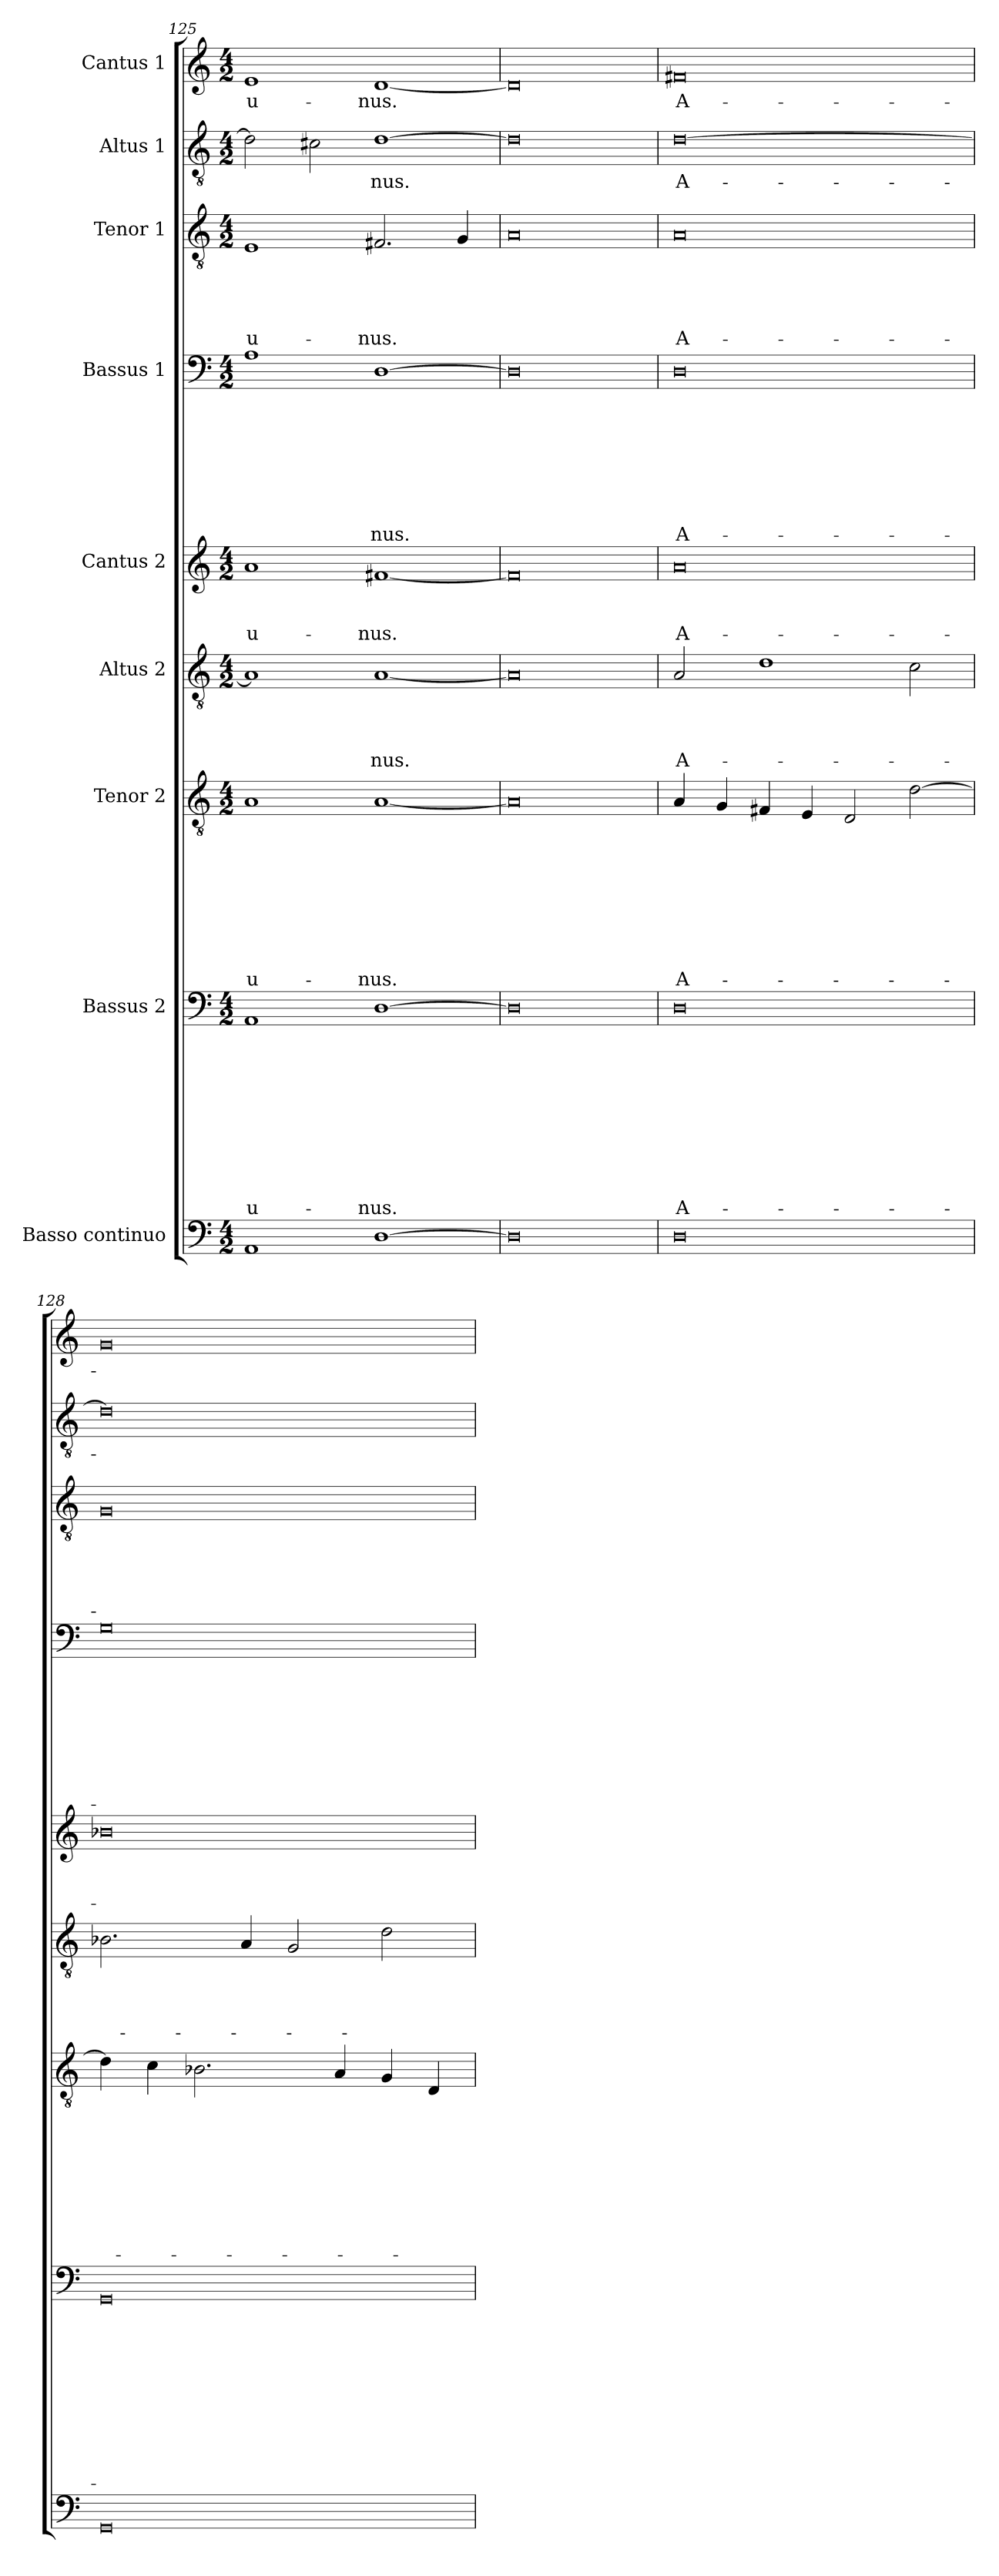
**kern	**kern	**text	**text	**text	**text	**text	**text	**text	**text	**text	**text	**kern	**text	**text	**text	**text	**text	**text	**text	**text	**text	**kern	**text	**text	**text	**text	**kern	**text	**text	**text	**kern	**text	**text	**text	**text	**text	**text	**text	**text	**kern	**text	**text	**text	**text	**text	**kern	**text	**kern	**text
*part9	*part8	*part8	*part8	*part8	*part8	*part8	*part8	*part8	*part8	*part8	*part8	*part7	*part7	*part7	*part7	*part7	*part7	*part7	*part7	*part7	*part7	*part6	*part6	*part6	*part6	*part6	*part5	*part5	*part5	*part5	*part4	*part4	*part4	*part4	*part4	*part4	*part4	*part4	*part4	*part3	*part3	*part3	*part3	*part3	*part3	*part2	*part2	*part1	*part1
*staff9	*staff8	*staff8	*staff8	*staff8	*staff8	*staff8	*staff8	*staff8	*staff8	*staff8	*staff8	*staff7	*staff7	*staff7	*staff7	*staff7	*staff7	*staff7	*staff7	*staff7	*staff7	*staff6	*staff6	*staff6	*staff6	*staff6	*staff5	*staff5	*staff5	*staff5	*staff4	*staff4	*staff4	*staff4	*staff4	*staff4	*staff4	*staff4	*staff4	*staff3	*staff3	*staff3	*staff3	*staff3	*staff3	*staff2	*staff2	*staff1	*staff1
*I"Basso continuo	*I"Bassus 2	*	*	*	*	*	*	*	*	*	*	*I"Tenor 2	*	*	*	*	*	*	*	*	*	*I"Altus 2	*	*	*	*	*I"Cantus 2	*	*	*	*I"Bassus 1	*	*	*	*	*	*	*	*	*I"Tenor 1	*	*	*	*	*	*I"Altus 1	*	*I"Cantus 1	*
!!LO:LB:g=z
*clefF4	*clefF4	*	*	*	*	*	*	*	*	*	*	*clefGv2	*	*	*	*	*	*	*	*	*	*clefGv2	*	*	*	*	*clefG2	*	*	*	*clefF4	*	*	*	*	*	*	*	*	*clefGv2	*	*	*	*	*	*clefGv2	*	*clefG2	*
*k[]	*k[]	*	*	*	*	*	*	*	*	*	*	*k[]	*	*	*	*	*	*	*	*	*	*k[]	*	*	*	*	*k[]	*	*	*	*k[]	*	*	*	*	*	*	*	*	*k[]	*	*	*	*	*	*k[]	*	*k[]	*
*C:	*C:	*	*	*	*	*	*	*	*	*	*	*C:	*	*	*	*	*	*	*	*	*	*C:	*	*	*	*	*C:	*	*	*	*C:	*	*	*	*	*	*	*	*	*C:	*	*	*	*	*	*C:	*	*C:	*
*M4/2	*M4/2	*	*	*	*	*	*	*	*	*	*	*M4/2	*	*	*	*	*	*	*	*	*	*M4/2	*	*	*	*	*M4/2	*	*	*	*M4/2	*	*	*	*	*	*	*	*	*M4/2	*	*	*	*	*	*M4/2	*	*M4/2	*
=125	=125	=125	=125	=125	=125	=125	=125	=125	=125	=125	=125	=125	=125	=125	=125	=125	=125	=125	=125	=125	=125	=125	=125	=125	=125	=125	=125	=125	=125	=125	=125	=125	=125	=125	=125	=125	=125	=125	=125	=125	=125	=125	=125	=125	=125	=125	=125	=125	=125
!	!	!	!	!	!	!	!	!	!	!	!LO:LY:b	!	!	!	!	!	!	!	!	!	!LO:LY:b	!	!	!	!	!	!	!	!	!LO:LY:b	!	!	!	!	!	!	!	!	!	!	!	!	!	!	!LO:LY:b	!	!	!	!LO:LY:b
1AA	1AA	.	.	.	.	.	.	.	.	.	u-	1A	.	.	.	.	.	.	.	.	u-	1A]	.	.	.	.	1a	.	.	u-	1A	.	.	.	.	.	.	.	.	1E	.	.	.	.	u-	2d\]	.	1e	u-
.	.	.	.	.	.	.	.	.	.	.	.	.	.	.	.	.	.	.	.	.	.	.	.	.	.	.	.	.	.	.	.	.	.	.	.	.	.	.	.	.	.	.	.	.	.	2c#X\	.	.	.
!	!	!	!	!	!	!	!	!	!	!	!LO:LY:b	!	!	!	!	!	!	!	!	!	!LO:LY:b	!	!	!	!	!LO:LY:b	!	!	!	!LO:LY:b	!	!	!	!	!	!	!	!	!LO:LY:b	!	!	!	!	!	!LO:LY:b	!	!LO:LY:b	!	!LO:LY:b
[1D	[1D	.	.	.	.	.	.	.	.	.	-nus.	[1A	.	.	.	.	.	.	.	.	-nus.	[1A	.	.	.	-nus.	[1f#X	.	.	-nus.	[1D	.	.	.	.	.	.	.	-nus.	2.F#X/	.	.	.	.	-nus.	[1d	-nus.	[1d	-nus.
.	.	.	.	.	.	.	.	.	.	.	.	.	.	.	.	.	.	.	.	.	.	.	.	.	.	.	.	.	.	.	.	.	.	.	.	.	.	.	.	4G/	.	.	.	.	.	.	.	.	.
=126	=126	=126	=126	=126	=126	=126	=126	=126	=126	=126	=126	=126	=126	=126	=126	=126	=126	=126	=126	=126	=126	=126	=126	=126	=126	=126	=126	=126	=126	=126	=126	=126	=126	=126	=126	=126	=126	=126	=126	=126	=126	=126	=126	=126	=126	=126	=126	=126	=126
0D]	0D]	.	.	.	.	.	.	.	.	.	.	0A]	.	.	.	.	.	.	.	.	.	0A]	.	.	.	.	0f#]	.	.	.	0D]	.	.	.	.	.	.	.	.	0A	.	.	.	.	.	0d]	.	0d]	.
=127	=127	=127	=127	=127	=127	=127	=127	=127	=127	=127	=127	=127	=127	=127	=127	=127	=127	=127	=127	=127	=127	=127	=127	=127	=127	=127	=127	=127	=127	=127	=127	=127	=127	=127	=127	=127	=127	=127	=127	=127	=127	=127	=127	=127	=127	=127	=127	=127	=127
!	!	!	!	!	!	!	!	!	!	!	!LO:LY:b	!	!	!	!	!	!	!	!	!	!LO:LY:b	!	!	!	!	!LO:LY:b	!	!	!	!LO:LY:b	!	!	!	!	!	!	!	!	!LO:LY:b	!	!	!	!	!	!LO:LY:b	!	!LO:LY:b	!	!LO:LY:b
0D	0D	.	.	.	.	.	.	.	.	.	A-	4A/	.	.	.	.	.	.	.	.	A-	2A/	.	.	.	A-	0a	.	.	A-	0D	.	.	.	.	.	.	.	A-	0A	.	.	.	.	A-	[0d	A-	0f#X	A-
.	.	.	.	.	.	.	.	.	.	.	.	4G/	.	.	.	.	.	.	.	.	.	.	.	.	.	.	.	.	.	.	.	.	.	.	.	.	.	.	.	.	.	.	.	.	.	.	.	.	.
.	.	.	.	.	.	.	.	.	.	.	.	4F#X/	.	.	.	.	.	.	.	.	.	1d	.	.	.	.	.	.	.	.	.	.	.	.	.	.	.	.	.	.	.	.	.	.	.	.	.	.	.
.	.	.	.	.	.	.	.	.	.	.	.	4E/	.	.	.	.	.	.	.	.	.	.	.	.	.	.	.	.	.	.	.	.	.	.	.	.	.	.	.	.	.	.	.	.	.	.	.	.	.
.	.	.	.	.	.	.	.	.	.	.	.	2D/	.	.	.	.	.	.	.	.	.	.	.	.	.	.	.	.	.	.	.	.	.	.	.	.	.	.	.	.	.	.	.	.	.	.	.	.	.
.	.	.	.	.	.	.	.	.	.	.	.	[2d\	.	.	.	.	.	.	.	.	.	2c\	.	.	.	.	.	.	.	.	.	.	.	.	.	.	.	.	.	.	.	.	.	.	.	.	.	.	.
=128	=128	=128	=128	=128	=128	=128	=128	=128	=128	=128	=128	=128	=128	=128	=128	=128	=128	=128	=128	=128	=128	=128	=128	=128	=128	=128	=128	=128	=128	=128	=128	=128	=128	=128	=128	=128	=128	=128	=128	=128	=128	=128	=128	=128	=128	=128	=128	=128	=128
0GG	0GG	.	.	.	.	.	.	.	.	.	.	4d\]	.	.	.	.	.	.	.	.	.	2.B-X\	.	.	.	.	0b-X	.	.	.	0G	.	.	.	.	.	.	.	.	0G	.	.	.	.	.	0d]	.	0g	.
.	.	.	.	.	.	.	.	.	.	.	.	4c\	.	.	.	.	.	.	.	.	.	.	.	.	.	.	.	.	.	.	.	.	.	.	.	.	.	.	.	.	.	.	.	.	.	.	.	.	.
.	.	.	.	.	.	.	.	.	.	.	.	2.B-X\	.	.	.	.	.	.	.	.	.	.	.	.	.	.	.	.	.	.	.	.	.	.	.	.	.	.	.	.	.	.	.	.	.	.	.	.	.
.	.	.	.	.	.	.	.	.	.	.	.	.	.	.	.	.	.	.	.	.	.	4A/	.	.	.	.	.	.	.	.	.	.	.	.	.	.	.	.	.	.	.	.	.	.	.	.	.	.	.
.	.	.	.	.	.	.	.	.	.	.	.	.	.	.	.	.	.	.	.	.	.	2G/	.	.	.	.	.	.	.	.	.	.	.	.	.	.	.	.	.	.	.	.	.	.	.	.	.	.	.
.	.	.	.	.	.	.	.	.	.	.	.	4A/	.	.	.	.	.	.	.	.	.	.	.	.	.	.	.	.	.	.	.	.	.	.	.	.	.	.	.	.	.	.	.	.	.	.	.	.	.
.	.	.	.	.	.	.	.	.	.	.	.	4G/	.	.	.	.	.	.	.	.	.	2d\	.	.	.	.	.	.	.	.	.	.	.	.	.	.	.	.	.	.	.	.	.	.	.	.	.	.	.
.	.	.	.	.	.	.	.	.	.	.	.	4D/	.	.	.	.	.	.	.	.	.	.	.	.	.	.	.	.	.	.	.	.	.	.	.	.	.	.	.	.	.	.	.	.	.	.	.	.	.
=	=	=	=	=	=	=	=	=	=	=	=	=	=	=	=	=	=	=	=	=	=	=	=	=	=	=	=	=	=	=	=	=	=	=	=	=	=	=	=	=	=	=	=	=	=	=	=	=	=
*-	*-	*-	*-	*-	*-	*-	*-	*-	*-	*-	*-	*-	*-	*-	*-	*-	*-	*-	*-	*-	*-	*-	*-	*-	*-	*-	*-	*-	*-	*-	*-	*-	*-	*-	*-	*-	*-	*-	*-	*-	*-	*-	*-	*-	*-	*-	*-	*-	*-
